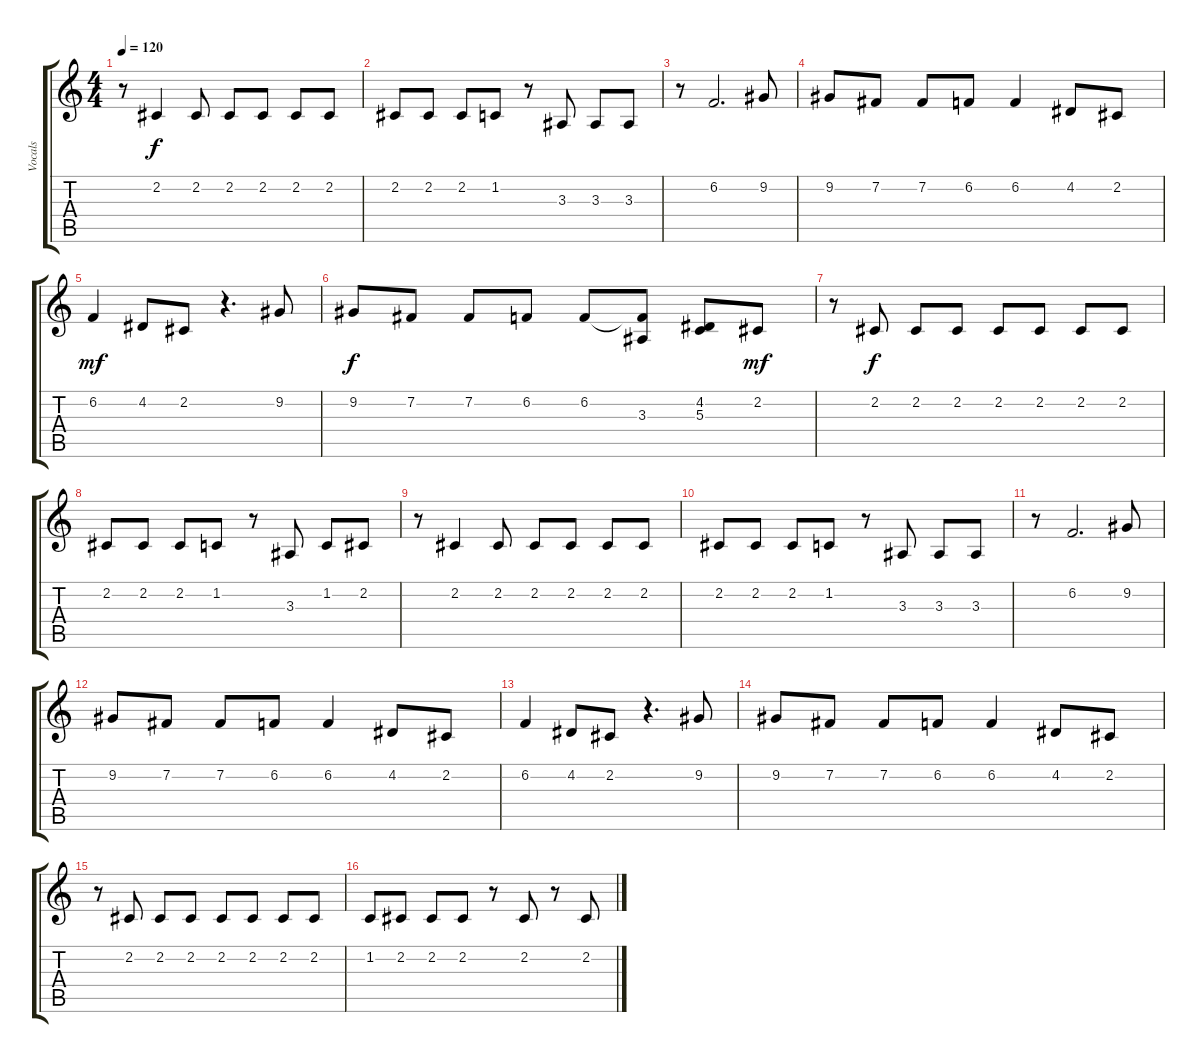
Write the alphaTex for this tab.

\track ("Vocals" "Vocals") {instrument oboe}
\staff {score tabs}
\tuning (E4 B3 G3 D3 A2 E2) {hide}
\ts (4 4)
\tempo 120
\clef g2
\ks c
r.8{dy f} 2.2.4 2.2.8 2.2.8 2.2.8 2.2.8 2.2.8 |
2.2.8 2.2.8 2.2.8 1.2.8 r.8 3.3.8 3.3.8 3.3.8 |
r.8 6.2.2{d} 9.2.8 |
9.2.8 7.2.8 7.2.8 6.2.8 6.2.4 4.2.8 2.2.8 |
6.2.4{dy mf} 4.2.8 2.2.8 r.4{d} 9.2.8 |
9.2.8{dy f} 7.2.8 7.2.8 6.2.8 6.2.8 (6.2{t} 3.3).8 (4.2 5.3).8 2.2.8{dy mf} |
r.8 2.2.8{dy f} 2.2.8 2.2.8 2.2.8 2.2.8 2.2.8 2.2.8 |
2.2.8 2.2.8 2.2.8 1.2.8 r.8 3.3.8 1.2.8 2.2.8 |
r.8 2.2.4 2.2.8 2.2.8 2.2.8 2.2.8 2.2.8 |
2.2.8 2.2.8 2.2.8 1.2.8 r.8 3.3.8 3.3.8 3.3.8 |
r.8 6.2.2{d} 9.2.8 |
9.2.8 7.2.8 7.2.8 6.2.8 6.2.4 4.2.8 2.2.8 |
6.2.4 4.2.8 2.2.8 r.4{d} 9.2.8 |
9.2.8 7.2.8 7.2.8 6.2.8 6.2.4 4.2.8 2.2.8 |
r.8 2.2.8 2.2.8 2.2.8 2.2.8 2.2.8 2.2.8 2.2.8 |
1.2.8 2.2.8 2.2.8 2.2.8 r.8 2.2.8 r.8 2.2.8
